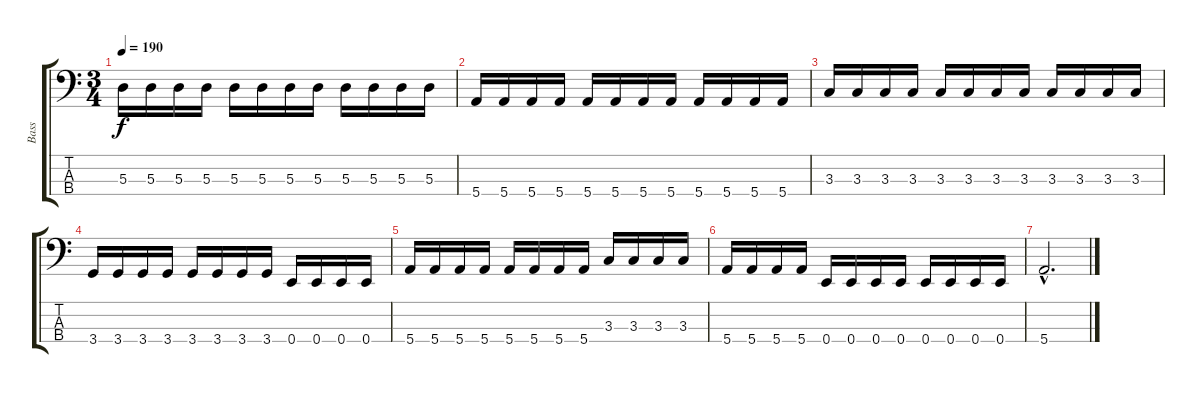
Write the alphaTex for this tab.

\track ("Bass" "Bass") {instrument electricbasspick}
\staff {score tabs}
\tuning (G2 D2 A1 E1) {hide}
\ts (3 4)
\tempo 190
\clef f4
\ks c
5.3.16{dy f} 5.3.16 5.3.16 5.3.16 5.3.16 5.3.16 5.3.16 5.3.16 5.3.16 5.3.16 5.3.16 5.3.16 |
5.4.16 5.4.16 5.4.16 5.4.16 5.4.16 5.4.16 5.4.16 5.4.16 5.4.16 5.4.16 5.4.16 5.4.16 |
3.3.16 3.3.16 3.3.16 3.3.16 3.3.16 3.3.16 3.3.16 3.3.16 3.3.16 3.3.16 3.3.16 3.3.16 |
3.4.16 3.4.16 3.4.16 3.4.16 3.4.16 3.4.16 3.4.16 3.4.16 0.4.16 0.4.16 0.4.16 0.4.16 |
5.4.16 5.4.16 5.4.16 5.4.16 5.4.16 5.4.16 5.4.16 5.4.16 3.3.16 3.3.16 3.3.16 3.3.16 |
5.4.16 5.4.16 5.4.16 5.4.16 0.4.16 0.4.16 0.4.16 0.4.16 0.4.16 0.4.16 0.4.16 0.4.16 |
5.4{hac}.2{d}
